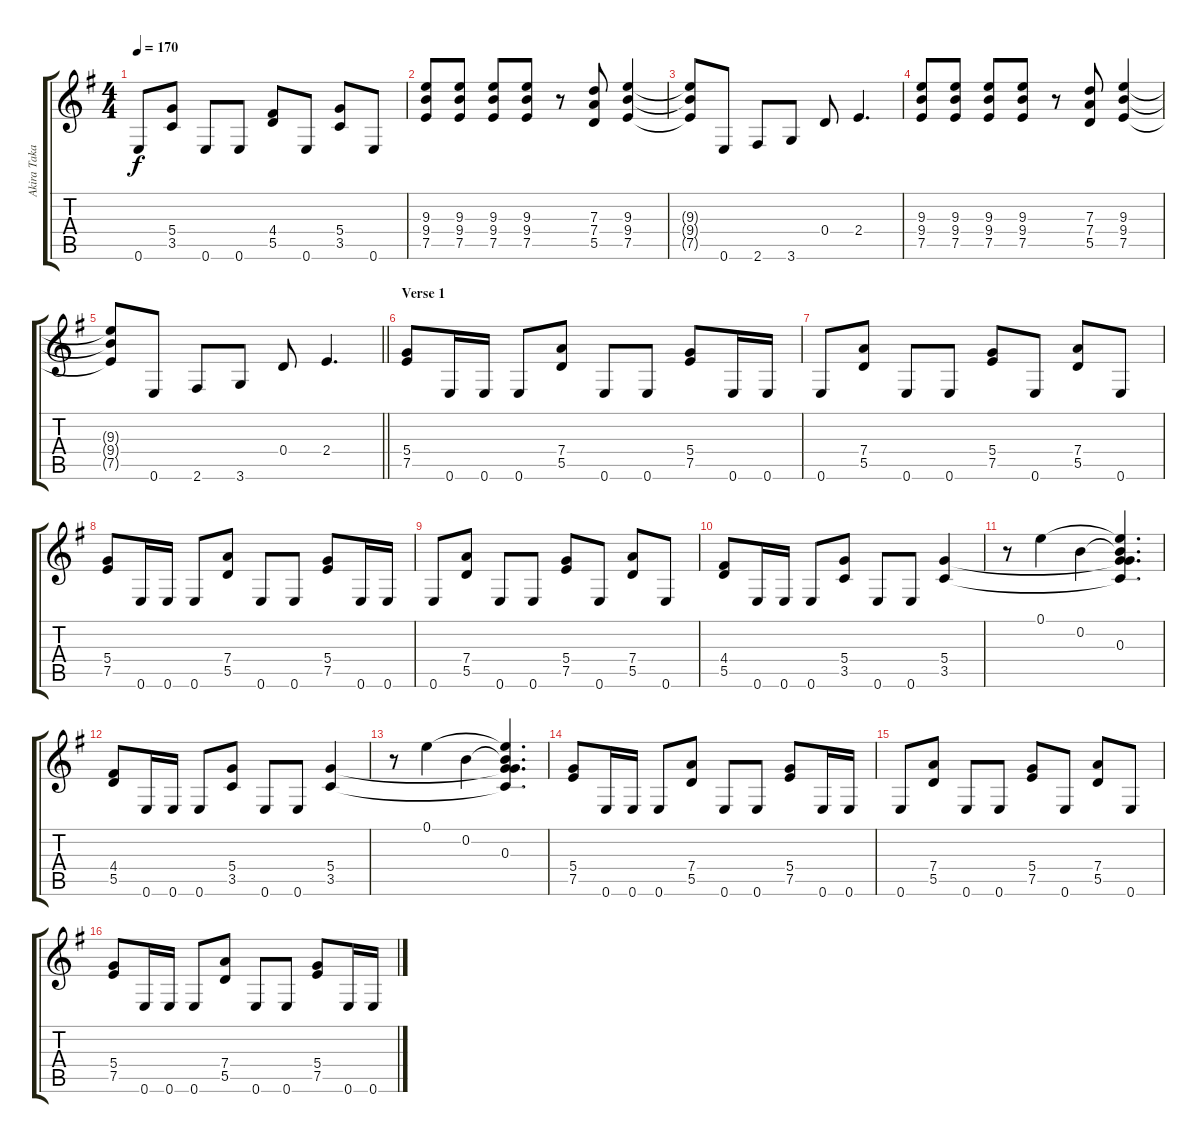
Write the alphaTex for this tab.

\track ("Akira Takasaki Rhythm" "Akira Taka") {instrument distortionguitar}
\staff {score tabs}
\tuning (E4 B3 G3 D3 A2 E2) {hide}
\ts (4 4)
\tempo 170
\clef g2
\ks eminor
0.6.8{dy f} (5.4 3.5).8 0.6.8 0.6.8 (4.4 5.5).8 0.6.8 (5.4 3.5).8 0.6.8 |
(9.3 9.4 7.5).8 (9.3 9.4 7.5).8 (9.3 9.4 7.5).8 (9.3 9.4 7.5).8 r.8 (7.3 7.4 5.5).8 (9.3 9.4 7.5).4 |
(9.3{t} 9.4{t} 7.5{t}).8 0.6.8 2.6.8 3.6.8 0.4.8 2.4.4{d} |
(9.3 9.4 7.5).8 (9.3 9.4 7.5).8 (9.3 9.4 7.5).8 (9.3 9.4 7.5).8 r.8 (7.3 7.4 5.5).8 (9.3 9.4 7.5).4 |
\barLineRight lightlight
(9.3{t} 9.4{t} 7.5{t}).8 0.6.8 2.6.8 3.6.8 0.4.8 2.4.4{d} |
\section ("" "Verse 1")
(5.4 7.5).8 0.6.16 0.6.16 0.6.8 (7.4 5.5).8 0.6.8 0.6.8 (5.4 7.5).8 0.6.16 0.6.16 |
0.6.8 (7.4 5.5).8 0.6.8 0.6.8 (5.4 7.5).8 0.6.8 (7.4 5.5).8 0.6.8 |
(5.4 7.5).8 0.6.16 0.6.16 0.6.8 (7.4 5.5).8 0.6.8 0.6.8 (5.4 7.5).8 0.6.16 0.6.16 |
0.6.8 (7.4 5.5).8 0.6.8 0.6.8 (5.4 7.5).8 0.6.8 (7.4 5.5).8 0.6.8 |
(4.4 5.5).8 0.6.16 0.6.16 0.6.8 (5.4 3.5).8 0.6.8 0.6.8 (5.4 3.5).4 |
r.8 0.1.4 0.2.4 (0.1{t} 0.2{t} 0.3 5.4{t} 3.5{t}).4{d} |
(4.4 5.5).8 0.6.16 0.6.16 0.6.8 (5.4 3.5).8 0.6.8 0.6.8 (5.4 3.5).4 |
r.8 0.1.4 0.2.4 (0.1{t} 0.2{t} 0.3 5.4{t} 3.5{t}).4{d} |
(5.4 7.5).8 0.6.16 0.6.16 0.6.8 (7.4 5.5).8 0.6.8 0.6.8 (5.4 7.5).8 0.6.16 0.6.16 |
0.6.8 (7.4 5.5).8 0.6.8 0.6.8 (5.4 7.5).8 0.6.8 (7.4 5.5).8 0.6.8 |
(5.4 7.5).8 0.6.16 0.6.16 0.6.8 (7.4 5.5).8 0.6.8 0.6.8 (5.4 7.5).8 0.6.16 0.6.16
